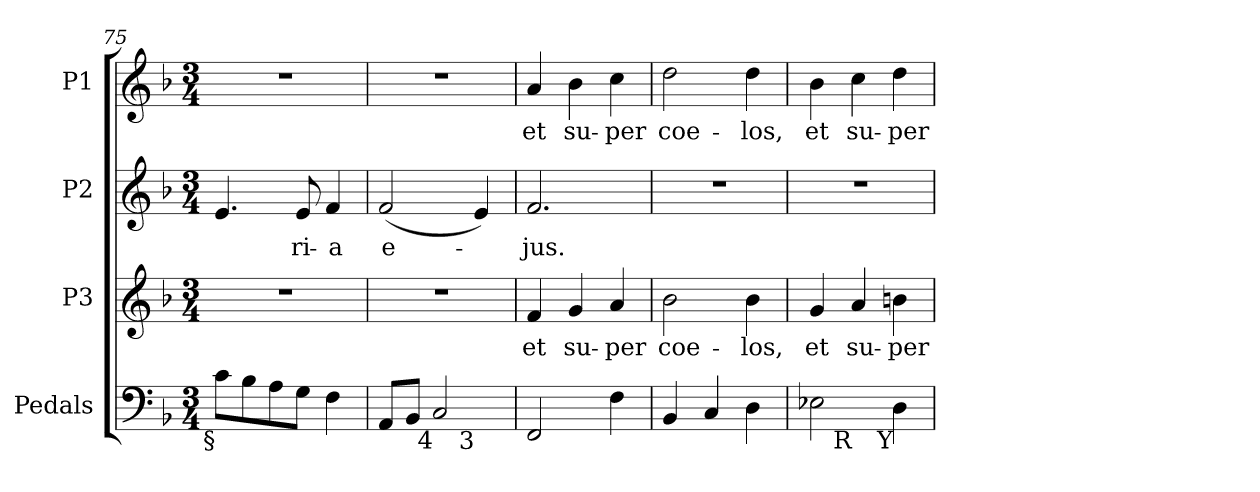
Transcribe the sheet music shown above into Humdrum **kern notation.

**kern	**kern	**text	**kern	**text	**kern	**text
*part4	*part3	*part3	*part2	*part2	*part1	*part1
*staff4	*staff3	*staff3	*staff2	*staff2	*staff1	*staff1
*I"Pedals	*I"P3	*	*I"P2	*	*I"P1	*
*I'Ped.	*	*	*	*	*	*
*clefF4	*clefG2	*	*clefG2	*	*clefG2	*
*k[b-]	*k[b-]	*	*k[b-]	*	*k[b-]	*
*F:	*F:	*	*F:	*	*F:	*
*M3/4	*M3/4	*	*M3/4	*	*M3/4	*
=75	=75	=75	=75	=75	=75	=75
!LO:TX:b:rj:t=§	!	!	!	!	!	!
!	!LO:N:vis=1	!	!	!	!LO:N:vis=1	!
8ci\L	2.r	.	4.ei/	.	2.r	.
8B-i\	.	.	.	.	.	.
8Ai\	.	.	.	.	.	.
!	!	!	!	!LO:LY:b:color=#000000	!	!
8Gi\J	.	.	8ei/	-ri-	.	.
!	!	!	!	!LO:LY:b:color=#000000	!	!
4Fi\	.	.	4fi/	-a	.	.
=76	=76	=76	=76	=76	=76	=76
!	!LO:N:vis=1	!	!	!	!	!
!LO:TX:b:rj:t=6	!	!	!	!	!	!
!	!	!	!	!LO:LY:b:color=#000000	!LO:N:vis=1	!
*^	*	*	*	*	*	*
8AAi/L	2ryy	2.r	.	(2fi/	e-	2.r	.
8BB-i/J	.	.	.	.	.	.	.
!LO:TX:b:rj:t=4	!	!	!	!	!	!	!
2Ci/	.	.	.	.	.	.	.
!	!LO:TX:b:rj:t=3	!	!	!	!	!	!
.	4ryy	.	.	4ei/)	.	.	.
*v	*v	*	*	*	*	*	*
=77	=77	=77	=77	=77	=77	=77
*^	*	*	*	*	*	*
!	!	!	!LO:LY:b:color=#000000	!	!	!	!
*v	*v	*	*	*	*	*	*
*^	*	*	*	*	*	*
!	!	!	!	!	!LO:LY:b:color=#000000	!	!
*v	*v	*	*	*	*	*	*
*^	*	*	*	*	*	*
!	!	!	!	!	!	!	!LO:LY:b:color=#000000
*v	*v	*	*	*	*	*	*
2FFi/	4fi/	et	2.fi/	-jus.	4ai/	et
!	!	!LO:LY:b:color=#000000	!	!	!	!
!	!	!	!	!	!	!LO:LY:b:color=#000000
.	4gi/	su-	.	.	4b-i\	su-
!	!	!LO:LY:b:color=#000000	!	!	!	!
!	!	!	!	!	!	!LO:LY:b:color=#000000
4Fi\	4ai/	-per	.	.	4cci\	-per
=78	=78	=78	=78	=78	=78	=78
!	!	!LO:LY:b:color=#000000	!LO:N:vis=1	!	!	!
!	!	!	!	!	!	!LO:LY:b:color=#000000
4BB-i/	2b-i\	coe-	2.r	.	2ddi\	coe-
4Ci/	.	.	.	.	.	.
!	!	!LO:LY:b:color=#000000	!	!	!	!
!	!	!	!	!	!	!LO:LY:b:color=#000000
4Di\	4b-i\	-los,	.	.	4ddi\	-los,
=79	=79	=79	=79	=79	=79	=79
!	!	!LO:LY:b:color=#000000	!LO:N:vis=1	!	!	!
!LO:TX:b:rj:t=3	!	!	!	!	!	!
!	!	!	!	!	!	!LO:LY:b:color=#000000
*^	*	*	*	*	*	*
2E-Xi\	4ryy	4gi/	et	2.r	.	4b-i\	et
!	!	!	!LO:LY:b:color=#000000	!	!	!	!
!	!LO:TX:b:rj:t=R	!	!	!	!	!	!
!	!	!	!	!	!	!	!LO:LY:b:color=#000000
.	2ryy	4ai/	su-	.	.	4cci\	su-
!	!	!	!LO:LY:b:color=#000000	!	!	!	!
!LO:TX:b:rj:t=Y	!	!	!	!	!	!	!
!	!	!	!	!	!	!	!LO:LY:b:color=#000000
4Di\	.	4bni\	-per	.	.	4ddi\	-per
*v	*v	*	*	*	*	*	*
=	=	=	=	=	=	=
*-	*-	*-	*-	*-	*-	*-
